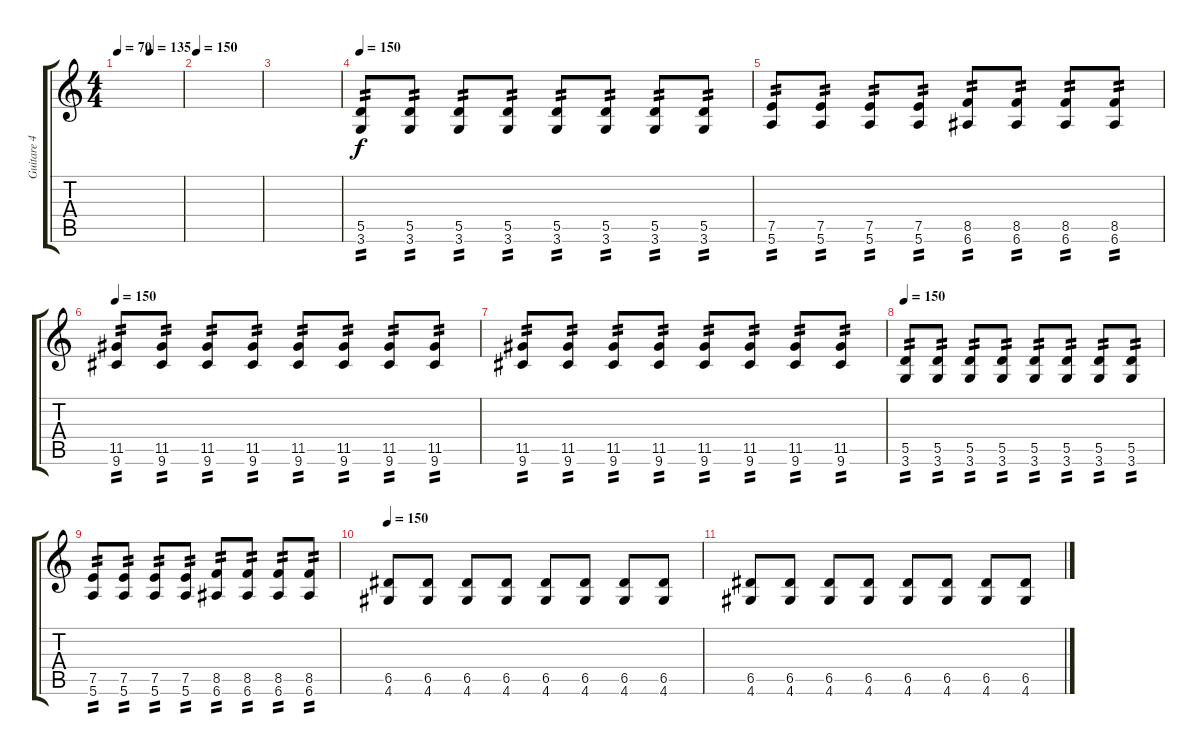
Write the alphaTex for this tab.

\track ("Guitare 4" "Guitare 4") {instrument distortionguitar}
\staff {score tabs}
\tuning (E4 B3 G3 D3 A2 E2) {hide}
\ts (4 4)
\tempo 70
\tempo (135 0.5)
\clef g2
\ks c
|
\tempo 150
|
|
\tempo 150
(5.5 3.6).8{tp 2} (5.5 3.6).8{tp 2} (5.5 3.6).8{tp 2} (5.5 3.6).8{tp 2} (5.5 3.6).8{tp 2} (5.5 3.6).8{tp 2} (5.5 3.6).8{tp 2} (5.5 3.6).8{tp 2} |
(7.5 5.6).8{tp 2} (7.5 5.6).8{tp 2} (7.5 5.6).8{tp 2} (7.5 5.6).8{tp 2} (8.5 6.6).8{tp 2} (8.5 6.6).8{tp 2} (8.5 6.6).8{tp 2} (8.5 6.6).8{tp 2} |
\tempo 150
(11.5 9.6).8{tp 2} (11.5 9.6).8{tp 2} (11.5 9.6).8{tp 2} (11.5 9.6).8{tp 2} (11.5 9.6).8{tp 2} (11.5 9.6).8{tp 2} (11.5 9.6).8{tp 2} (11.5 9.6).8{tp 2} |
(11.5 9.6).8{tp 2} (11.5 9.6).8{tp 2} (11.5 9.6).8{tp 2} (11.5 9.6).8{tp 2} (11.5 9.6).8{tp 2} (11.5 9.6).8{tp 2} (11.5 9.6).8{tp 2} (11.5 9.6).8{tp 2} |
\tempo 150
(5.5 3.6).8{tp 2} (5.5 3.6).8{tp 2} (5.5 3.6).8{tp 2} (5.5 3.6).8{tp 2} (5.5 3.6).8{tp 2} (5.5 3.6).8{tp 2} (5.5 3.6).8{tp 2} (5.5 3.6).8{tp 2} |
(7.5 5.6).8{tp 2} (7.5 5.6).8{tp 2} (7.5 5.6).8{tp 2} (7.5 5.6).8{tp 2} (8.5 6.6).8{tp 2} (8.5 6.6).8{tp 2} (8.5 6.6).8{tp 2} (8.5 6.6).8{tp 2} |
\tempo 150
(6.5 4.6).8 (6.5 4.6).8 (6.5 4.6).8 (6.5 4.6).8 (6.5 4.6).8 (6.5 4.6).8 (6.5 4.6).8 (6.5 4.6).8 |
(6.5 4.6).8 (6.5 4.6).8 (6.5 4.6).8 (6.5 4.6).8 (6.5 4.6).8 (6.5 4.6).8 (6.5 4.6).8 (6.5 4.6).8
